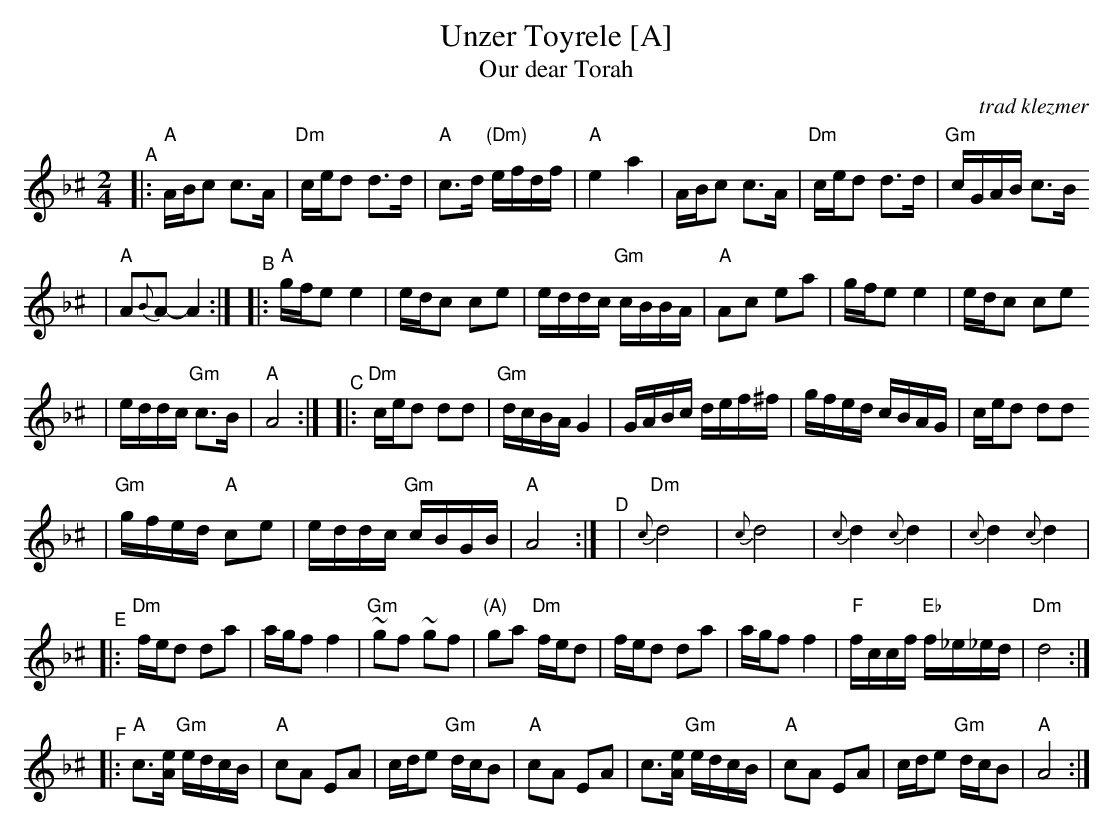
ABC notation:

X:1
T: Unzer Toyrele [A]
T: Our dear Torah
O:trad klezmer
M:2/4
L:1/8
K:Aphr^c
"^A"\
|: "A"A/B/c c3/A/ | "Dm"c/e/d d3/d/ \
| "A"c3/d/ "(Dm)"e/f/d/f/ | "A"e2 a2 \
| A/B/c c3/A/ | "Dm"c/e/d d3/d/ \
| "Gm"c/G/A/B/ c3/B/
| "A"A{B}A-A2 :|\
"^B"\
|: "A"g/f/e e2 |e/d/c ce \
| e/d/d/c/ "Gm"c/B/B/A/ | "A"Ac ea \
| g/f/e e2 |e/d/c ce
| e/d/d/c/ "Gm"c3/B/ | "A"A4 :|\
"^C"\
|: "Dm"c/e/d dd | "Gm"d/c/B/A/ G2 \
| G/A/B/c/ d/e/f/^f/ | g/f/e/d/ c/B/A/G/ \
| c/e/d dd
| "Gm"g/f/e/d/ "A"ce \
| e/d/d/c/ "Gm"c/B/G/B/ | "A"A4 :|\
"^D"\
|  "Dm"{c}d4 | {c}d4 \
| {c}d2 {c}d2 | {c}d2 {c}d2 |
"^E"\
|:"Dm"f/e/d da |a/g/f f2 \
| "Gm"~gf ~gf | "(A)"ga "Dm"f/e/d \
| f/e/d da |a/g/f f2 \
| "F"f/c/c/f/ "Eb"f/_e/_e/d/ | "Dm"d4 :|
"^F"\
|:"A"c3/[e/A/] "Gm"e/d/c/B/| "A"cA EA \
| c/d/e "Gm"d/c/B | "A"cA EA \
| c3/[e/A/] "Gm"e/d/c/B/| "A"cA EA \
| c/d/e "Gm"d/c/B | "A"A4 :|
